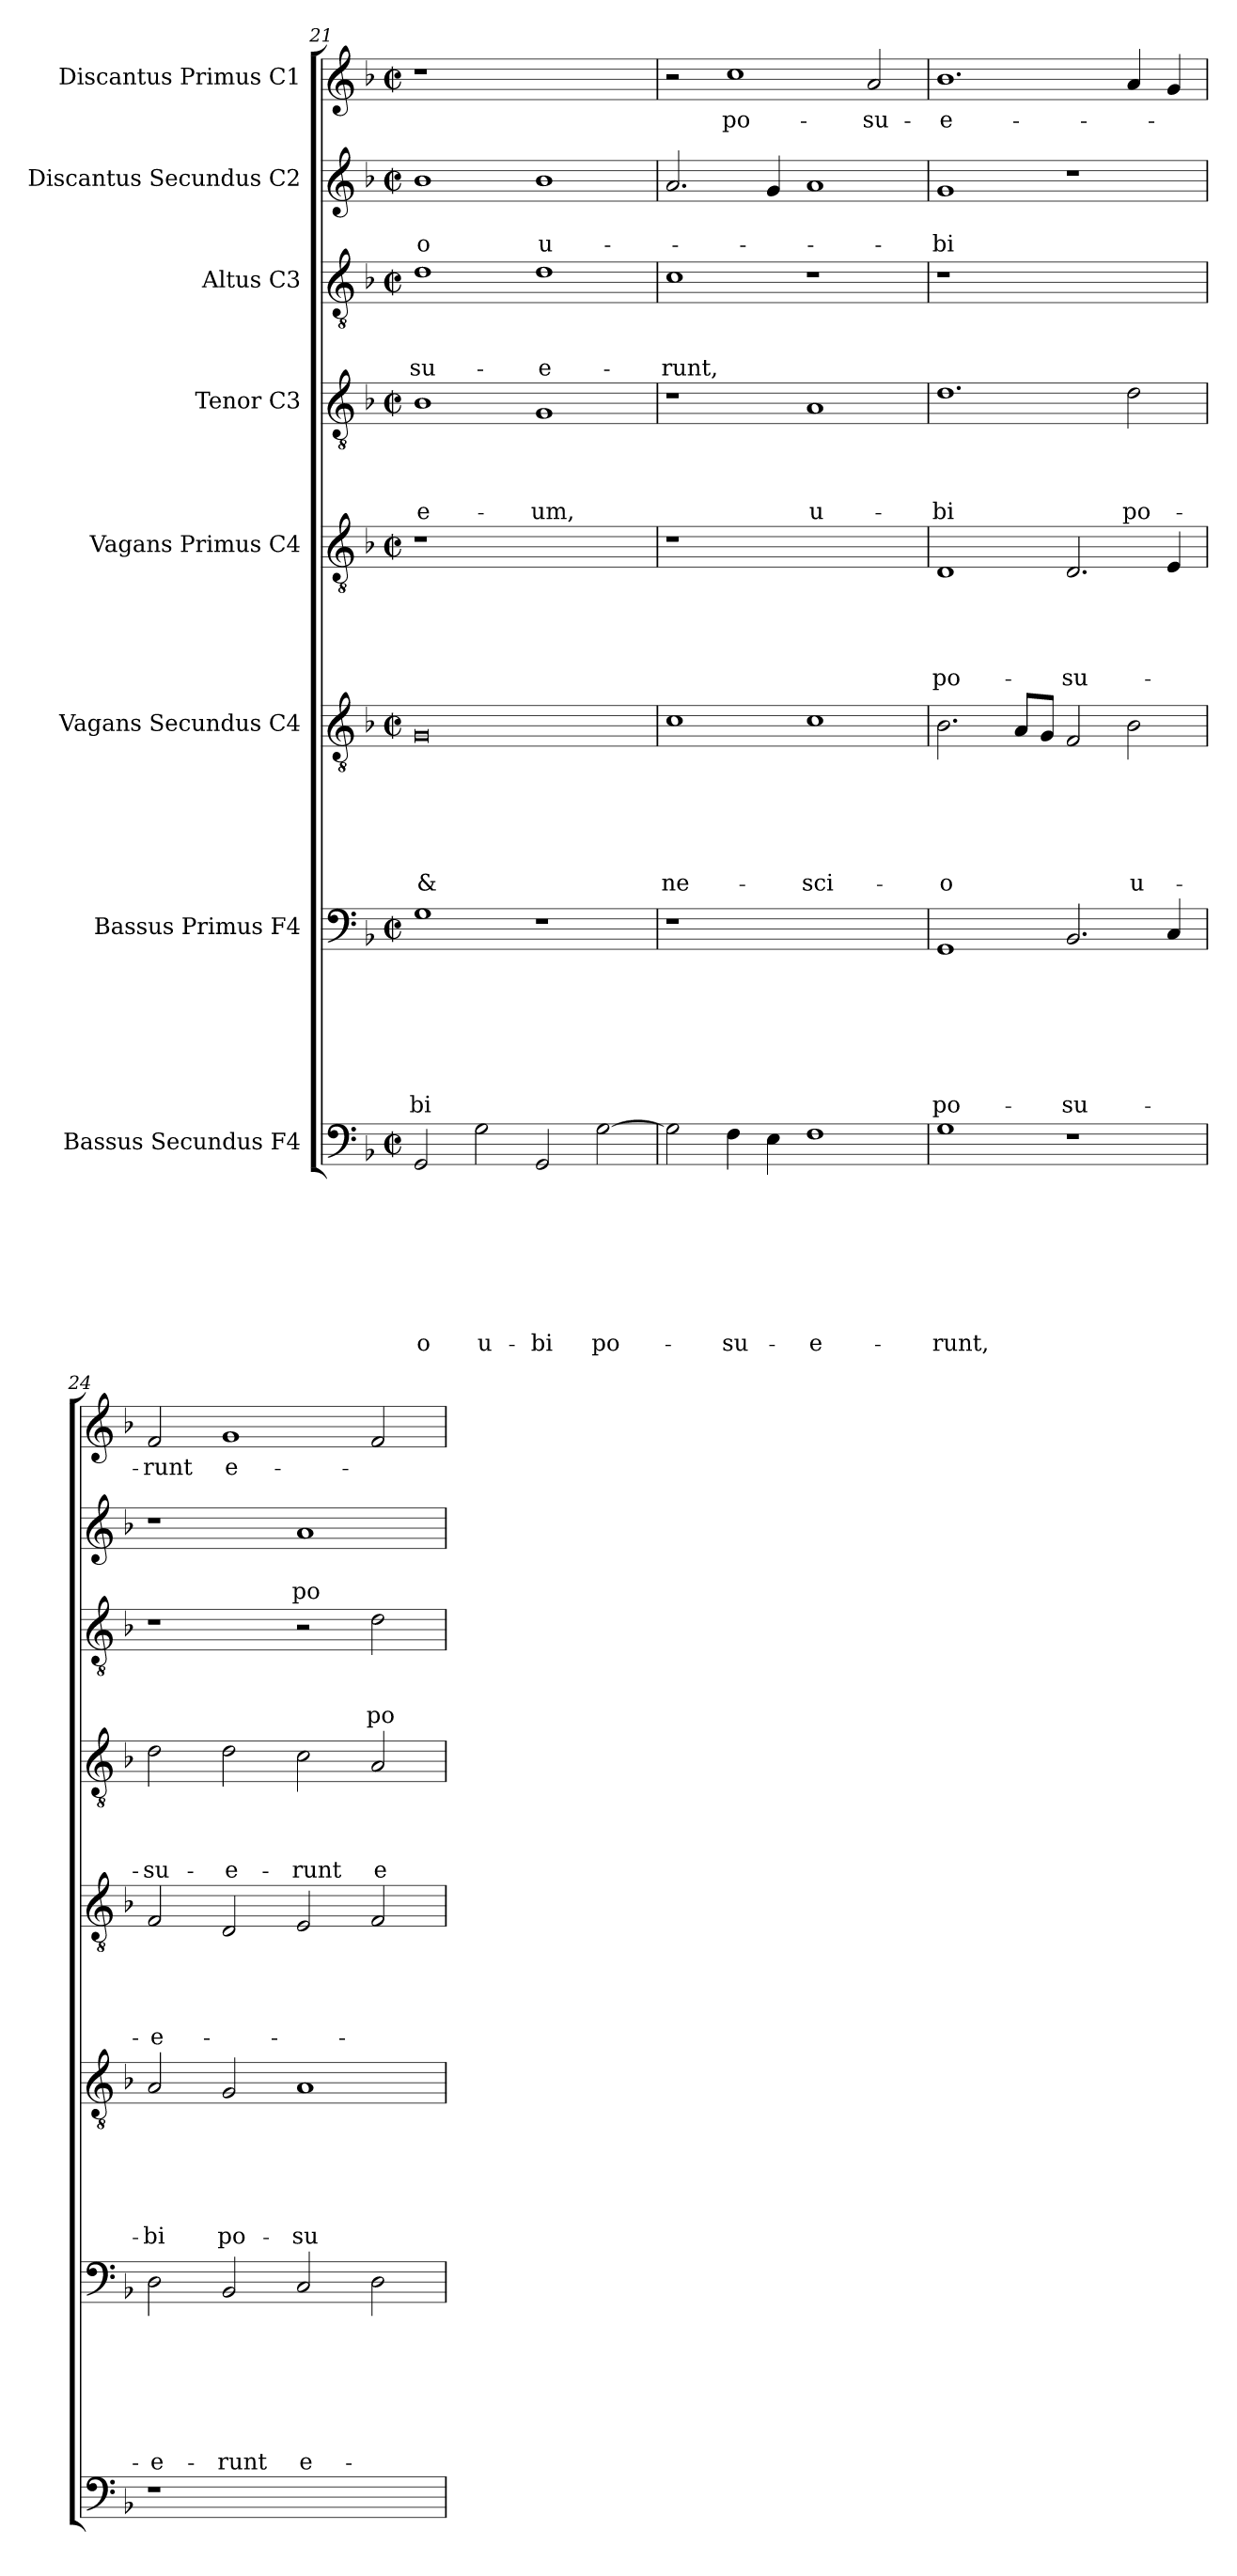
**kern	**text	**text	**text	**text	**text	**text	**text	**text	**kern	**text	**text	**text	**text	**text	**text	**text	**kern	**text	**text	**text	**text	**text	**text	**kern	**text	**text	**text	**text	**text	**kern	**text	**text	**text	**text	**kern	**text	**text	**text	**kern	**text	**text	**kern	**text
*part8	*part8	*part8	*part8	*part8	*part8	*part8	*part8	*part8	*part7	*part7	*part7	*part7	*part7	*part7	*part7	*part7	*part6	*part6	*part6	*part6	*part6	*part6	*part6	*part5	*part5	*part5	*part5	*part5	*part5	*part4	*part4	*part4	*part4	*part4	*part3	*part3	*part3	*part3	*part2	*part2	*part2	*part1	*part1
*staff8	*staff8	*staff8	*staff8	*staff8	*staff8	*staff8	*staff8	*staff8	*staff7	*staff7	*staff7	*staff7	*staff7	*staff7	*staff7	*staff7	*staff6	*staff6	*staff6	*staff6	*staff6	*staff6	*staff6	*staff5	*staff5	*staff5	*staff5	*staff5	*staff5	*staff4	*staff4	*staff4	*staff4	*staff4	*staff3	*staff3	*staff3	*staff3	*staff2	*staff2	*staff2	*staff1	*staff1
*I"Bassus  Secundus F4	*	*	*	*	*	*	*	*	*I"Bassus  Primus  F4	*	*	*	*	*	*	*	*I"Vagans  Secundus C4	*	*	*	*	*	*	*I"Vagans  Primus  C4	*	*	*	*	*	*I"Tenor C3	*	*	*	*	*I"Altus C3	*	*	*	*I"Discantus  Secundus C2	*	*	*I"Discantus  Primus C1	*
!!LO:LB:g=z
*clefF4	*	*	*	*	*	*	*	*	*clefF4	*	*	*	*	*	*	*	*clefGv2	*	*	*	*	*	*	*clefGv2	*	*	*	*	*	*clefGv2	*	*	*	*	*clefGv2	*	*	*	*clefG2	*	*	*clefG2	*
*k[b-]	*	*	*	*	*	*	*	*	*k[b-]	*	*	*	*	*	*	*	*k[b-]	*	*	*	*	*	*	*k[b-]	*	*	*	*	*	*k[b-]	*	*	*	*	*k[b-]	*	*	*	*k[b-]	*	*	*k[b-]	*
*F:	*	*	*	*	*	*	*	*	*F:	*	*	*	*	*	*	*	*F:	*	*	*	*	*	*	*F:	*	*	*	*	*	*F:	*	*	*	*	*F:	*	*	*	*F:	*	*	*F:	*
*M2/2	*	*	*	*	*	*	*	*	*M2/2	*	*	*	*	*	*	*	*M2/2	*	*	*	*	*	*	*M2/2	*	*	*	*	*	*M2/2	*	*	*	*	*M2/2	*	*	*	*M2/2	*	*	*M2/2	*
*met(c|)	*	*	*	*	*	*	*	*	*met(c|)	*	*	*	*	*	*	*	*met(c|)	*	*	*	*	*	*	*met(c|)	*	*	*	*	*	*met(c|)	*	*	*	*	*met(c|)	*	*	*	*met(c|)	*	*	*met(c|)	*
=21	=21	=21	=21	=21	=21	=21	=21	=21	=21	=21	=21	=21	=21	=21	=21	=21	=21	=21	=21	=21	=21	=21	=21	=21	=21	=21	=21	=21	=21	=21	=21	=21	=21	=21	=21	=21	=21	=21	=21	=21	=21	=21	=21
2GG/	.	.	.	.	.	.	.	-o	1G	.	.	.	.	.	.	-bi	0G	.	.	.	.	.	&	1r	.	.	.	.	.	1B-	.	.	.	e-	1d	.	.	-su-	1b-	.	-o	1r	.
2G\	.	.	.	.	.	.	.	u-	.	.	.	.	.	.	.	.	.	.	.	.	.	.	.	.	.	.	.	.	.	.	.	.	.	.	.	.	.	.	.	.	.	.	.
2GG/	.	.	.	.	.	.	.	-bi	1r	.	.	.	.	.	.	.	.	.	.	.	.	.	.	1ryy	.	.	.	.	.	1G	.	.	.	-um,	1d	.	.	-e-	1b-	.	u-	1ryy	.
[2G\	.	.	.	.	.	.	.	po-	.	.	.	.	.	.	.	.	.	.	.	.	.	.	.	.	.	.	.	.	.	.	.	.	.	.	.	.	.	.	.	.	.	.	.
=22	=22	=22	=22	=22	=22	=22	=22	=22	=22	=22	=22	=22	=22	=22	=22	=22	=22	=22	=22	=22	=22	=22	=22	=22	=22	=22	=22	=22	=22	=22	=22	=22	=22	=22	=22	=22	=22	=22	=22	=22	=22	=22	=22
2G\]	.	.	.	.	.	.	.	.	1r	.	.	.	.	.	.	.	1c	.	.	.	.	.	ne-	1r	.	.	.	.	.	1r	.	.	.	.	1c	.	.	-runt,	2.a/	.	.	2r	.
4F\	.	.	.	.	.	.	.	-su-	.	.	.	.	.	.	.	.	.	.	.	.	.	.	.	.	.	.	.	.	.	.	.	.	.	.	.	.	.	.	.	.	.	1cc	po-
4E\	.	.	.	.	.	.	.	.	.	.	.	.	.	.	.	.	.	.	.	.	.	.	.	.	.	.	.	.	.	.	.	.	.	.	.	.	.	.	4g/	.	.	.	.
1F	.	.	.	.	.	.	.	-e-	1ryy	.	.	.	.	.	.	.	1c	.	.	.	.	.	-sci-	1ryy	.	.	.	.	.	1A	.	.	.	u-	1r	.	.	.	1a	.	.	.	.
.	.	.	.	.	.	.	.	.	.	.	.	.	.	.	.	.	.	.	.	.	.	.	.	.	.	.	.	.	.	.	.	.	.	.	.	.	.	.	.	.	.	2a/	-su-
=23	=23	=23	=23	=23	=23	=23	=23	=23	=23	=23	=23	=23	=23	=23	=23	=23	=23	=23	=23	=23	=23	=23	=23	=23	=23	=23	=23	=23	=23	=23	=23	=23	=23	=23	=23	=23	=23	=23	=23	=23	=23	=23	=23
1G	.	.	.	.	.	.	.	-runt,	1GG	.	.	.	.	.	.	po-	2.B-\	.	.	.	.	.	-o	1D	.	.	.	.	po-	1.d	.	.	.	-bi	1r	.	.	.	1g	.	-bi	1.b-	-e-
.	.	.	.	.	.	.	.	.	.	.	.	.	.	.	.	.	8A/L	.	.	.	.	.	.	.	.	.	.	.	.	.	.	.	.	.	.	.	.	.	.	.	.	.	.
.	.	.	.	.	.	.	.	.	.	.	.	.	.	.	.	.	8G/J	.	.	.	.	.	.	.	.	.	.	.	.	.	.	.	.	.	.	.	.	.	.	.	.	.	.
1r	.	.	.	.	.	.	.	.	2.BB-/	.	.	.	.	.	.	-su-	2F/	.	.	.	.	.	.	2.D/	.	.	.	.	-su-	.	.	.	.	.	1ryy	.	.	.	1r	.	.	.	.
.	.	.	.	.	.	.	.	.	.	.	.	.	.	.	.	.	2B-\	.	.	.	.	.	u-	.	.	.	.	.	.	2d\	.	.	.	po-	.	.	.	.	.	.	.	4a/	.
.	.	.	.	.	.	.	.	.	4C/	.	.	.	.	.	.	.	.	.	.	.	.	.	.	4E/	.	.	.	.	.	.	.	.	.	.	.	.	.	.	.	.	.	4g/	.
=24	=24	=24	=24	=24	=24	=24	=24	=24	=24	=24	=24	=24	=24	=24	=24	=24	=24	=24	=24	=24	=24	=24	=24	=24	=24	=24	=24	=24	=24	=24	=24	=24	=24	=24	=24	=24	=24	=24	=24	=24	=24	=24	=24
1r	.	.	.	.	.	.	.	.	2D\	.	.	.	.	.	.	-e-	2A/	.	.	.	.	.	-bi	2F/	.	.	.	.	-e-	2d\	.	.	.	-su-	1r	.	.	.	1r	.	.	2f/	-runt
.	.	.	.	.	.	.	.	.	2BB-/	.	.	.	.	.	.	-runt	2G/	.	.	.	.	.	po-	2D/	.	.	.	.	.	2d\	.	.	.	-e-	.	.	.	.	.	.	.	1g	e-
1ryy	.	.	.	.	.	.	.	.	2C/	.	.	.	.	.	.	e-	1A	.	.	.	.	.	-su-	2E/	.	.	.	.	.	2c\	.	.	.	-runt	2r	.	.	.	1a	.	po-	.	.
.	.	.	.	.	.	.	.	.	2D\	.	.	.	.	.	.	.	.	.	.	.	.	.	.	2F/	.	.	.	.	.	2A/	.	.	.	e-	2d\	.	.	po-	.	.	.	2f/	.
=	=	=	=	=	=	=	=	=	=	=	=	=	=	=	=	=	=	=	=	=	=	=	=	=	=	=	=	=	=	=	=	=	=	=	=	=	=	=	=	=	=	=	=
*-	*-	*-	*-	*-	*-	*-	*-	*-	*-	*-	*-	*-	*-	*-	*-	*-	*-	*-	*-	*-	*-	*-	*-	*-	*-	*-	*-	*-	*-	*-	*-	*-	*-	*-	*-	*-	*-	*-	*-	*-	*-	*-	*-
